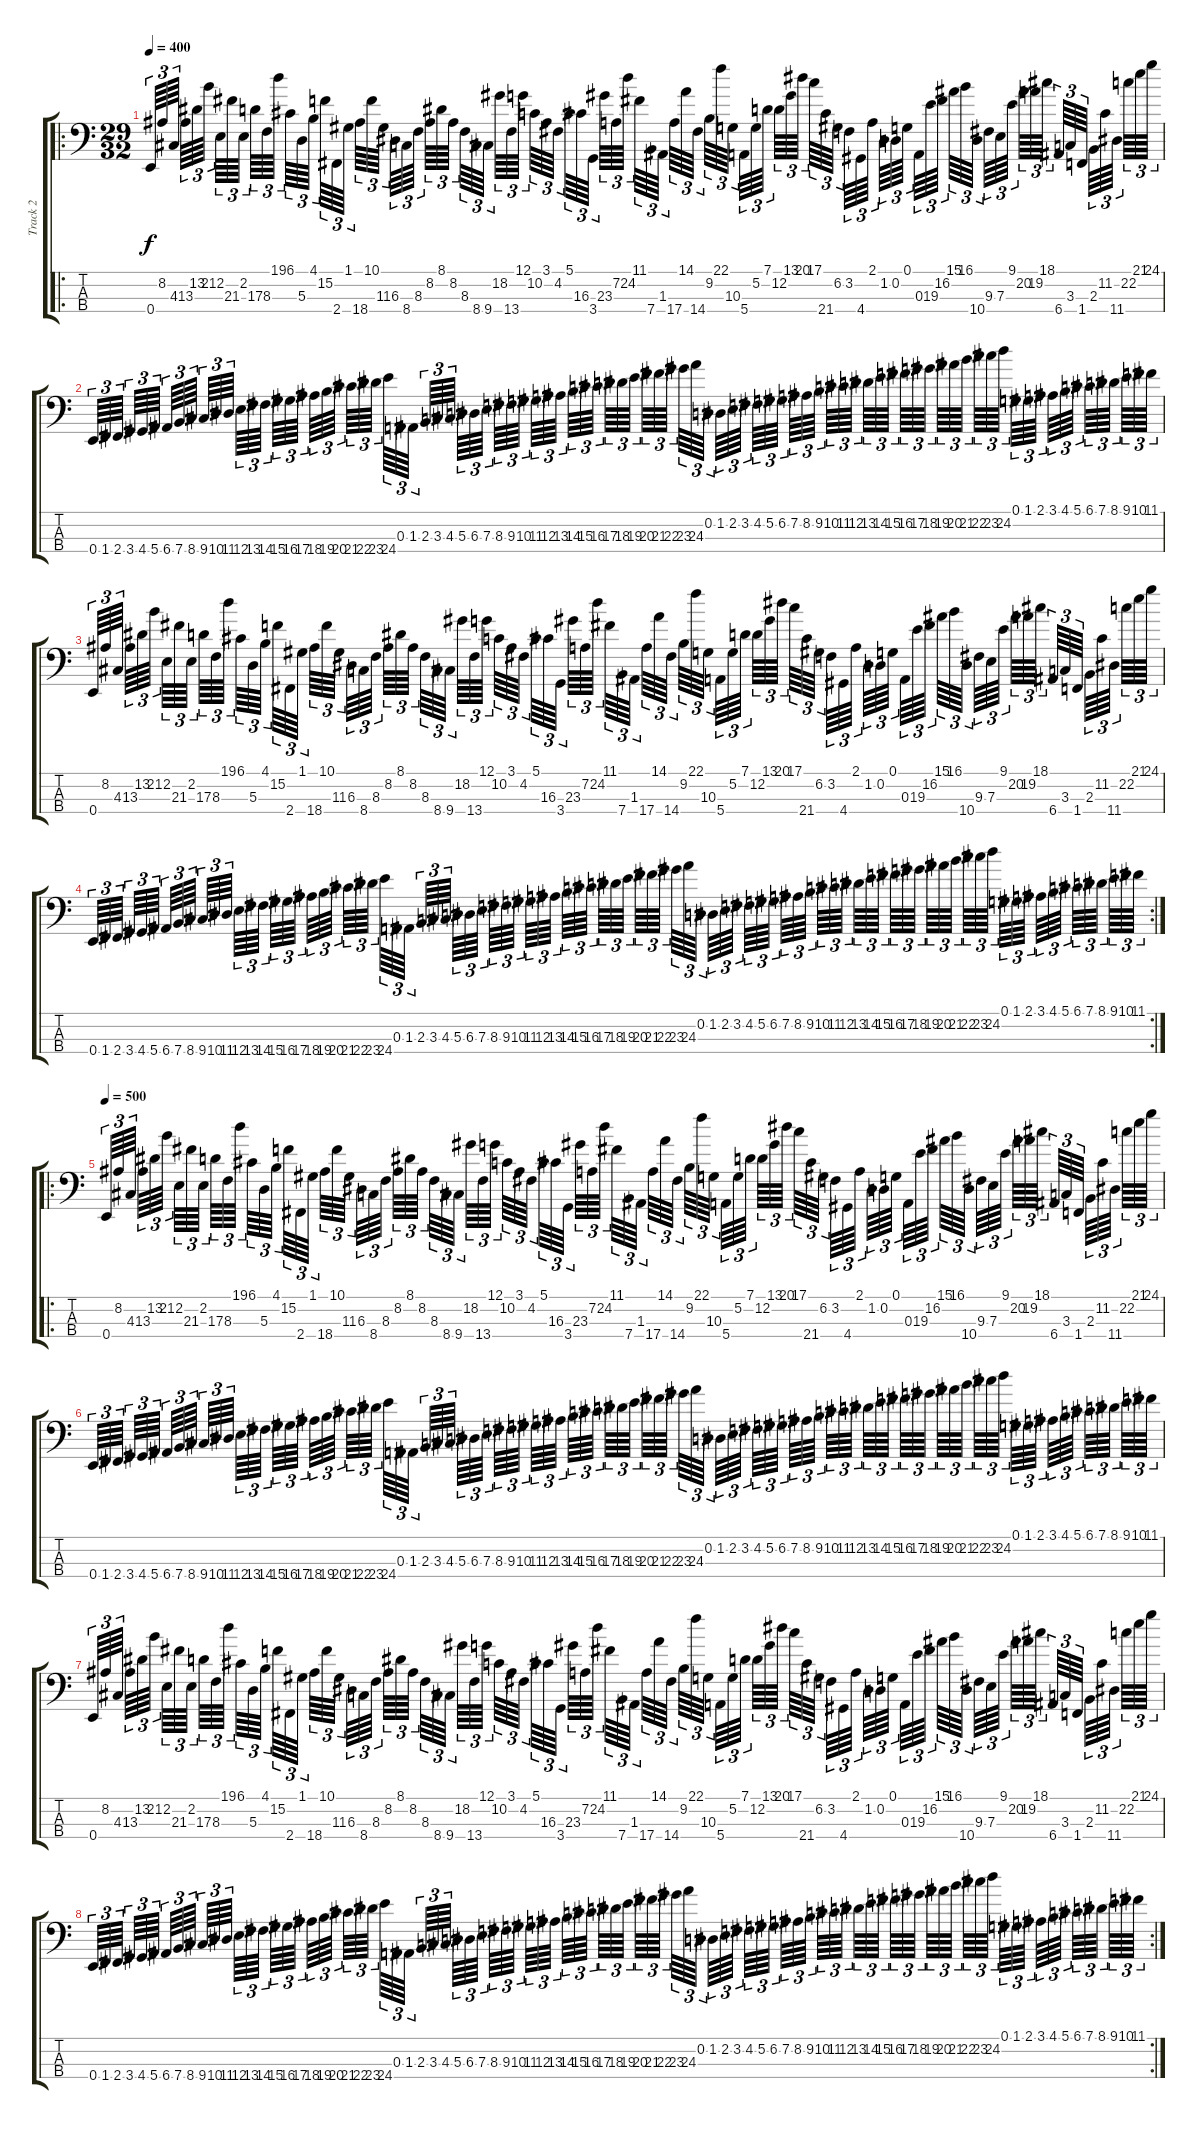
\track ("Track 2" "Track 2") {instrument electricbassfinger}
\staff {score tabs}
\tuning (G2 D2 A1 E1) {hide}
\ro
\ts (29 32)
\tempo 400
\clef f4
\ks c
0.4.64{tu (3 2) dy f} 8.2.64{tu (3 2)} 4.3.64{tu (3 2)} 13.3.64{tu (3 2)} 13.2.64{tu (3 2)} 21.2.64{tu (3 2)} 2.2.64{tu (3 2)} 21.3.64{tu (3 2)} 2.2.64{tu (3 2)} 17.3.64{tu (3 2)} 8.3.64{tu (3 2)} 19.1.64{tu (3 2)} 6.1.64{tu (3 2)} 5.3.64{tu (3 2)} 4.1.64{tu (3 2)} 15.2.64{tu (3 2)} 2.4.64{tu (3 2)} 1.1.64{tu (3 2)} 18.4.64{tu (3 2)} 10.1.64{tu (3 2)} 11.3.64{tu (3 2)} 6.3.64{tu (3 2)} 8.4.64{tu (3 2)} 8.3.64{tu (3 2)} 8.2.64{tu (3 2)} 8.1.64{tu (3 2)} 8.2.64{tu (3 2)} 8.3.64{tu (3 2)} 8.4.64{tu (3 2)} 9.4.64{tu (3 2)} 18.2.64{tu (3 2)} 13.4.64{tu (3 2)} 12.1.64{tu (3 2)} 10.2.64{tu (3 2)} 3.1.64{tu (3 2)} 4.2.64{tu (3 2)} 5.1.64{tu (3 2)} 16.3.64{tu (3 2)} 3.4.64{tu (3 2)} 23.3.64{tu (3 2)} 7.2.64{tu (3 2)} 24.2.64{tu (3 2)} 11.1.64{tu (3 2)} 7.4.64{tu (3 2)} 1.3.64{tu (3 2)} 17.4.64{tu (3 2)} 14.1.64{tu (3 2)} 14.4.64{tu (3 2)} 9.2.64{tu (3 2)} 22.1.64{tu (3 2)} 10.3.64{tu (3 2)} 5.4.64{tu (3 2)} 5.2.64{tu (3 2)} 7.1.64{tu (3 2)} 12.2.64{tu (3 2)} 13.1.64{tu (3 2)} 20.1.64{tu (3 2)} 17.1.64{tu (3 2)} 21.4.64{tu (3 2)} 6.2.64{tu (3 2)} 3.2.64{tu (3 2)} 4.4.64{tu (3 2)} 2.1.64{tu (3 2)} 1.2.64{tu (3 2)} 0.2.64{tu (3 2)} 0.1.64{tu (3 2)} 0.3.64{tu (3 2)} 19.3.64{tu (3 2)} 16.2.64{tu (3 2)} 15.1.64{tu (3 2)} 16.1.64{tu (3 2)} 10.4.64{tu (3 2)} 9.3.64{tu (3 2)} 7.3.64{tu (3 2)} 9.1.64{tu (3 2)} 20.2.64{tu (3 2)} 19.2.64{tu (3 2)} 18.1.64{tu (3 2)} 6.4.64{tu (3 2)} 3.3.64{tu (3 2)} 1.4.64{tu (3 2)} 2.3.64{tu (3 2)} 11.2.64{tu (3 2)} 11.4.64{tu (3 2)} 22.2.64{tu (3 2)} 21.1.64{tu (3 2)} 24.1.64{tu (3 2)} |
0.4.64{tu (3 2)} 1.4.64{tu (3 2)} 2.4.64{tu (3 2)} 3.4.64{tu (3 2)} 4.4.64{tu (3 2)} 5.4.64{tu (3 2)} 6.4.64{tu (3 2)} 7.4.64{tu (3 2)} 8.4.64{tu (3 2)} 9.4.64{tu (3 2)} 10.4.64{tu (3 2)} 11.4.64{tu (3 2)} 12.4.64{tu (3 2)} 13.4.64{tu (3 2)} 14.4.64{tu (3 2)} 15.4.64{tu (3 2)} 16.4.64{tu (3 2)} 17.4.64{tu (3 2)} 18.4.64{tu (3 2)} 19.4.64{tu (3 2)} 20.4.64{tu (3 2)} 21.4.64{tu (3 2)} 22.4.64{tu (3 2)} 23.4.64{tu (3 2)} 24.4.64{tu (3 2)} 0.3.64{tu (3 2)} 1.3.64{tu (3 2)} 2.3.64{tu (3 2)} 3.3.64{tu (3 2)} 4.3.64{tu (3 2)} 5.3.64{tu (3 2)} 6.3.64{tu (3 2)} 7.3.64{tu (3 2)} 8.3.64{tu (3 2)} 9.3.64{tu (3 2)} 10.3.64{tu (3 2)} 11.3.64{tu (3 2)} 12.3.64{tu (3 2)} 13.3.64{tu (3 2)} 14.3.64{tu (3 2)} 15.3.64{tu (3 2)} 16.3.64{tu (3 2)} 17.3.64{tu (3 2)} 18.3.64{tu (3 2)} 19.3.64{tu (3 2)} 20.3.64{tu (3 2)} 21.3.64{tu (3 2)} 22.3.64{tu (3 2)} 23.3.64{tu (3 2)} 24.3.64{tu (3 2)} 0.2.64{tu (3 2)} 1.2.64{tu (3 2)} 2.2.64{tu (3 2)} 3.2.64{tu (3 2)} 4.2.64{tu (3 2)} 5.2.64{tu (3 2)} 6.2.64{tu (3 2)} 7.2.64{tu (3 2)} 8.2.64{tu (3 2)} 9.2.64{tu (3 2)} 10.2.64{tu (3 2)} 11.2.64{tu (3 2)} 12.2.64{tu (3 2)} 13.2.64{tu (3 2)} 14.2.64{tu (3 2)} 15.2.64{tu (3 2)} 16.2.64{tu (3 2)} 17.2.64{tu (3 2)} 18.2.64{tu (3 2)} 19.2.64{tu (3 2)} 20.2.64{tu (3 2)} 21.2.64{tu (3 2)} 22.2.64{tu (3 2)} 23.2.64{tu (3 2)} 24.2.64{tu (3 2)} 0.1.64{tu (3 2)} 1.1.64{tu (3 2)} 2.1.64{tu (3 2)} 3.1.64{tu (3 2)} 4.1.64{tu (3 2)} 5.1.64{tu (3 2)} 6.1.64{tu (3 2)} 7.1.64{tu (3 2)} 8.1.64{tu (3 2)} 9.1.64{tu (3 2)} 10.1.64{tu (3 2)} 11.1.64{tu (3 2)} |
0.4.64{tu (3 2)} 8.2.64{tu (3 2)} 4.3.64{tu (3 2)} 13.3.64{tu (3 2)} 13.2.64{tu (3 2)} 21.2.64{tu (3 2)} 2.2.64{tu (3 2)} 21.3.64{tu (3 2)} 2.2.64{tu (3 2)} 17.3.64{tu (3 2)} 8.3.64{tu (3 2)} 19.1.64{tu (3 2)} 6.1.64{tu (3 2)} 5.3.64{tu (3 2)} 4.1.64{tu (3 2)} 15.2.64{tu (3 2)} 2.4.64{tu (3 2)} 1.1.64{tu (3 2)} 18.4.64{tu (3 2)} 10.1.64{tu (3 2)} 11.3.64{tu (3 2)} 6.3.64{tu (3 2)} 8.4.64{tu (3 2)} 8.3.64{tu (3 2)} 8.2.64{tu (3 2)} 8.1.64{tu (3 2)} 8.2.64{tu (3 2)} 8.3.64{tu (3 2)} 8.4.64{tu (3 2)} 9.4.64{tu (3 2)} 18.2.64{tu (3 2)} 13.4.64{tu (3 2)} 12.1.64{tu (3 2)} 10.2.64{tu (3 2)} 3.1.64{tu (3 2)} 4.2.64{tu (3 2)} 5.1.64{tu (3 2)} 16.3.64{tu (3 2)} 3.4.64{tu (3 2)} 23.3.64{tu (3 2)} 7.2.64{tu (3 2)} 24.2.64{tu (3 2)} 11.1.64{tu (3 2)} 7.4.64{tu (3 2)} 1.3.64{tu (3 2)} 17.4.64{tu (3 2)} 14.1.64{tu (3 2)} 14.4.64{tu (3 2)} 9.2.64{tu (3 2)} 22.1.64{tu (3 2)} 10.3.64{tu (3 2)} 5.4.64{tu (3 2)} 5.2.64{tu (3 2)} 7.1.64{tu (3 2)} 12.2.64{tu (3 2)} 13.1.64{tu (3 2)} 20.1.64{tu (3 2)} 17.1.64{tu (3 2)} 21.4.64{tu (3 2)} 6.2.64{tu (3 2)} 3.2.64{tu (3 2)} 4.4.64{tu (3 2)} 2.1.64{tu (3 2)} 1.2.64{tu (3 2)} 0.2.64{tu (3 2)} 0.1.64{tu (3 2)} 0.3.64{tu (3 2)} 19.3.64{tu (3 2)} 16.2.64{tu (3 2)} 15.1.64{tu (3 2)} 16.1.64{tu (3 2)} 10.4.64{tu (3 2)} 9.3.64{tu (3 2)} 7.3.64{tu (3 2)} 9.1.64{tu (3 2)} 20.2.64{tu (3 2)} 19.2.64{tu (3 2)} 18.1.64{tu (3 2)} 6.4.64{tu (3 2)} 3.3.64{tu (3 2)} 1.4.64{tu (3 2)} 2.3.64{tu (3 2)} 11.2.64{tu (3 2)} 11.4.64{tu (3 2)} 22.2.64{tu (3 2)} 21.1.64{tu (3 2)} 24.1.64{tu (3 2)} |
\rc 2
0.4.64{tu (3 2)} 1.4.64{tu (3 2)} 2.4.64{tu (3 2)} 3.4.64{tu (3 2)} 4.4.64{tu (3 2)} 5.4.64{tu (3 2)} 6.4.64{tu (3 2)} 7.4.64{tu (3 2)} 8.4.64{tu (3 2)} 9.4.64{tu (3 2)} 10.4.64{tu (3 2)} 11.4.64{tu (3 2)} 12.4.64{tu (3 2)} 13.4.64{tu (3 2)} 14.4.64{tu (3 2)} 15.4.64{tu (3 2)} 16.4.64{tu (3 2)} 17.4.64{tu (3 2)} 18.4.64{tu (3 2)} 19.4.64{tu (3 2)} 20.4.64{tu (3 2)} 21.4.64{tu (3 2)} 22.4.64{tu (3 2)} 23.4.64{tu (3 2)} 24.4.64{tu (3 2)} 0.3.64{tu (3 2)} 1.3.64{tu (3 2)} 2.3.64{tu (3 2)} 3.3.64{tu (3 2)} 4.3.64{tu (3 2)} 5.3.64{tu (3 2)} 6.3.64{tu (3 2)} 7.3.64{tu (3 2)} 8.3.64{tu (3 2)} 9.3.64{tu (3 2)} 10.3.64{tu (3 2)} 11.3.64{tu (3 2)} 12.3.64{tu (3 2)} 13.3.64{tu (3 2)} 14.3.64{tu (3 2)} 15.3.64{tu (3 2)} 16.3.64{tu (3 2)} 17.3.64{tu (3 2)} 18.3.64{tu (3 2)} 19.3.64{tu (3 2)} 20.3.64{tu (3 2)} 21.3.64{tu (3 2)} 22.3.64{tu (3 2)} 23.3.64{tu (3 2)} 24.3.64{tu (3 2)} 0.2.64{tu (3 2)} 1.2.64{tu (3 2)} 2.2.64{tu (3 2)} 3.2.64{tu (3 2)} 4.2.64{tu (3 2)} 5.2.64{tu (3 2)} 6.2.64{tu (3 2)} 7.2.64{tu (3 2)} 8.2.64{tu (3 2)} 9.2.64{tu (3 2)} 10.2.64{tu (3 2)} 11.2.64{tu (3 2)} 12.2.64{tu (3 2)} 13.2.64{tu (3 2)} 14.2.64{tu (3 2)} 15.2.64{tu (3 2)} 16.2.64{tu (3 2)} 17.2.64{tu (3 2)} 18.2.64{tu (3 2)} 19.2.64{tu (3 2)} 20.2.64{tu (3 2)} 21.2.64{tu (3 2)} 22.2.64{tu (3 2)} 23.2.64{tu (3 2)} 24.2.64{tu (3 2)} 0.1.64{tu (3 2)} 1.1.64{tu (3 2)} 2.1.64{tu (3 2)} 3.1.64{tu (3 2)} 4.1.64{tu (3 2)} 5.1.64{tu (3 2)} 6.1.64{tu (3 2)} 7.1.64{tu (3 2)} 8.1.64{tu (3 2)} 9.1.64{tu (3 2)} 10.1.64{tu (3 2)} 11.1.64{tu (3 2)} |
\ro
\tempo 500
0.4.64{tu (3 2)} 8.2.64{tu (3 2)} 4.3.64{tu (3 2)} 13.3.64{tu (3 2)} 13.2.64{tu (3 2)} 21.2.64{tu (3 2)} 2.2.64{tu (3 2)} 21.3.64{tu (3 2)} 2.2.64{tu (3 2)} 17.3.64{tu (3 2)} 8.3.64{tu (3 2)} 19.1.64{tu (3 2)} 6.1.64{tu (3 2)} 5.3.64{tu (3 2)} 4.1.64{tu (3 2)} 15.2.64{tu (3 2)} 2.4.64{tu (3 2)} 1.1.64{tu (3 2)} 18.4.64{tu (3 2)} 10.1.64{tu (3 2)} 11.3.64{tu (3 2)} 6.3.64{tu (3 2)} 8.4.64{tu (3 2)} 8.3.64{tu (3 2)} 8.2.64{tu (3 2)} 8.1.64{tu (3 2)} 8.2.64{tu (3 2)} 8.3.64{tu (3 2)} 8.4.64{tu (3 2)} 9.4.64{tu (3 2)} 18.2.64{tu (3 2)} 13.4.64{tu (3 2)} 12.1.64{tu (3 2)} 10.2.64{tu (3 2)} 3.1.64{tu (3 2)} 4.2.64{tu (3 2)} 5.1.64{tu (3 2)} 16.3.64{tu (3 2)} 3.4.64{tu (3 2)} 23.3.64{tu (3 2)} 7.2.64{tu (3 2)} 24.2.64{tu (3 2)} 11.1.64{tu (3 2)} 7.4.64{tu (3 2)} 1.3.64{tu (3 2)} 17.4.64{tu (3 2)} 14.1.64{tu (3 2)} 14.4.64{tu (3 2)} 9.2.64{tu (3 2)} 22.1.64{tu (3 2)} 10.3.64{tu (3 2)} 5.4.64{tu (3 2)} 5.2.64{tu (3 2)} 7.1.64{tu (3 2)} 12.2.64{tu (3 2)} 13.1.64{tu (3 2)} 20.1.64{tu (3 2)} 17.1.64{tu (3 2)} 21.4.64{tu (3 2)} 6.2.64{tu (3 2)} 3.2.64{tu (3 2)} 4.4.64{tu (3 2)} 2.1.64{tu (3 2)} 1.2.64{tu (3 2)} 0.2.64{tu (3 2)} 0.1.64{tu (3 2)} 0.3.64{tu (3 2)} 19.3.64{tu (3 2)} 16.2.64{tu (3 2)} 15.1.64{tu (3 2)} 16.1.64{tu (3 2)} 10.4.64{tu (3 2)} 9.3.64{tu (3 2)} 7.3.64{tu (3 2)} 9.1.64{tu (3 2)} 20.2.64{tu (3 2)} 19.2.64{tu (3 2)} 18.1.64{tu (3 2)} 6.4.64{tu (3 2)} 3.3.64{tu (3 2)} 1.4.64{tu (3 2)} 2.3.64{tu (3 2)} 11.2.64{tu (3 2)} 11.4.64{tu (3 2)} 22.2.64{tu (3 2)} 21.1.64{tu (3 2)} 24.1.64{tu (3 2)} |
0.4.64{tu (3 2)} 1.4.64{tu (3 2)} 2.4.64{tu (3 2)} 3.4.64{tu (3 2)} 4.4.64{tu (3 2)} 5.4.64{tu (3 2)} 6.4.64{tu (3 2)} 7.4.64{tu (3 2)} 8.4.64{tu (3 2)} 9.4.64{tu (3 2)} 10.4.64{tu (3 2)} 11.4.64{tu (3 2)} 12.4.64{tu (3 2)} 13.4.64{tu (3 2)} 14.4.64{tu (3 2)} 15.4.64{tu (3 2)} 16.4.64{tu (3 2)} 17.4.64{tu (3 2)} 18.4.64{tu (3 2)} 19.4.64{tu (3 2)} 20.4.64{tu (3 2)} 21.4.64{tu (3 2)} 22.4.64{tu (3 2)} 23.4.64{tu (3 2)} 24.4.64{tu (3 2)} 0.3.64{tu (3 2)} 1.3.64{tu (3 2)} 2.3.64{tu (3 2)} 3.3.64{tu (3 2)} 4.3.64{tu (3 2)} 5.3.64{tu (3 2)} 6.3.64{tu (3 2)} 7.3.64{tu (3 2)} 8.3.64{tu (3 2)} 9.3.64{tu (3 2)} 10.3.64{tu (3 2)} 11.3.64{tu (3 2)} 12.3.64{tu (3 2)} 13.3.64{tu (3 2)} 14.3.64{tu (3 2)} 15.3.64{tu (3 2)} 16.3.64{tu (3 2)} 17.3.64{tu (3 2)} 18.3.64{tu (3 2)} 19.3.64{tu (3 2)} 20.3.64{tu (3 2)} 21.3.64{tu (3 2)} 22.3.64{tu (3 2)} 23.3.64{tu (3 2)} 24.3.64{tu (3 2)} 0.2.64{tu (3 2)} 1.2.64{tu (3 2)} 2.2.64{tu (3 2)} 3.2.64{tu (3 2)} 4.2.64{tu (3 2)} 5.2.64{tu (3 2)} 6.2.64{tu (3 2)} 7.2.64{tu (3 2)} 8.2.64{tu (3 2)} 9.2.64{tu (3 2)} 10.2.64{tu (3 2)} 11.2.64{tu (3 2)} 12.2.64{tu (3 2)} 13.2.64{tu (3 2)} 14.2.64{tu (3 2)} 15.2.64{tu (3 2)} 16.2.64{tu (3 2)} 17.2.64{tu (3 2)} 18.2.64{tu (3 2)} 19.2.64{tu (3 2)} 20.2.64{tu (3 2)} 21.2.64{tu (3 2)} 22.2.64{tu (3 2)} 23.2.64{tu (3 2)} 24.2.64{tu (3 2)} 0.1.64{tu (3 2)} 1.1.64{tu (3 2)} 2.1.64{tu (3 2)} 3.1.64{tu (3 2)} 4.1.64{tu (3 2)} 5.1.64{tu (3 2)} 6.1.64{tu (3 2)} 7.1.64{tu (3 2)} 8.1.64{tu (3 2)} 9.1.64{tu (3 2)} 10.1.64{tu (3 2)} 11.1.64{tu (3 2)} |
0.4.64{tu (3 2)} 8.2.64{tu (3 2)} 4.3.64{tu (3 2)} 13.3.64{tu (3 2)} 13.2.64{tu (3 2)} 21.2.64{tu (3 2)} 2.2.64{tu (3 2)} 21.3.64{tu (3 2)} 2.2.64{tu (3 2)} 17.3.64{tu (3 2)} 8.3.64{tu (3 2)} 19.1.64{tu (3 2)} 6.1.64{tu (3 2)} 5.3.64{tu (3 2)} 4.1.64{tu (3 2)} 15.2.64{tu (3 2)} 2.4.64{tu (3 2)} 1.1.64{tu (3 2)} 18.4.64{tu (3 2)} 10.1.64{tu (3 2)} 11.3.64{tu (3 2)} 6.3.64{tu (3 2)} 8.4.64{tu (3 2)} 8.3.64{tu (3 2)} 8.2.64{tu (3 2)} 8.1.64{tu (3 2)} 8.2.64{tu (3 2)} 8.3.64{tu (3 2)} 8.4.64{tu (3 2)} 9.4.64{tu (3 2)} 18.2.64{tu (3 2)} 13.4.64{tu (3 2)} 12.1.64{tu (3 2)} 10.2.64{tu (3 2)} 3.1.64{tu (3 2)} 4.2.64{tu (3 2)} 5.1.64{tu (3 2)} 16.3.64{tu (3 2)} 3.4.64{tu (3 2)} 23.3.64{tu (3 2)} 7.2.64{tu (3 2)} 24.2.64{tu (3 2)} 11.1.64{tu (3 2)} 7.4.64{tu (3 2)} 1.3.64{tu (3 2)} 17.4.64{tu (3 2)} 14.1.64{tu (3 2)} 14.4.64{tu (3 2)} 9.2.64{tu (3 2)} 22.1.64{tu (3 2)} 10.3.64{tu (3 2)} 5.4.64{tu (3 2)} 5.2.64{tu (3 2)} 7.1.64{tu (3 2)} 12.2.64{tu (3 2)} 13.1.64{tu (3 2)} 20.1.64{tu (3 2)} 17.1.64{tu (3 2)} 21.4.64{tu (3 2)} 6.2.64{tu (3 2)} 3.2.64{tu (3 2)} 4.4.64{tu (3 2)} 2.1.64{tu (3 2)} 1.2.64{tu (3 2)} 0.2.64{tu (3 2)} 0.1.64{tu (3 2)} 0.3.64{tu (3 2)} 19.3.64{tu (3 2)} 16.2.64{tu (3 2)} 15.1.64{tu (3 2)} 16.1.64{tu (3 2)} 10.4.64{tu (3 2)} 9.3.64{tu (3 2)} 7.3.64{tu (3 2)} 9.1.64{tu (3 2)} 20.2.64{tu (3 2)} 19.2.64{tu (3 2)} 18.1.64{tu (3 2)} 6.4.64{tu (3 2)} 3.3.64{tu (3 2)} 1.4.64{tu (3 2)} 2.3.64{tu (3 2)} 11.2.64{tu (3 2)} 11.4.64{tu (3 2)} 22.2.64{tu (3 2)} 21.1.64{tu (3 2)} 24.1.64{tu (3 2)} |
\rc 2
0.4.64{tu (3 2)} 1.4.64{tu (3 2)} 2.4.64{tu (3 2)} 3.4.64{tu (3 2)} 4.4.64{tu (3 2)} 5.4.64{tu (3 2)} 6.4.64{tu (3 2)} 7.4.64{tu (3 2)} 8.4.64{tu (3 2)} 9.4.64{tu (3 2)} 10.4.64{tu (3 2)} 11.4.64{tu (3 2)} 12.4.64{tu (3 2)} 13.4.64{tu (3 2)} 14.4.64{tu (3 2)} 15.4.64{tu (3 2)} 16.4.64{tu (3 2)} 17.4.64{tu (3 2)} 18.4.64{tu (3 2)} 19.4.64{tu (3 2)} 20.4.64{tu (3 2)} 21.4.64{tu (3 2)} 22.4.64{tu (3 2)} 23.4.64{tu (3 2)} 24.4.64{tu (3 2)} 0.3.64{tu (3 2)} 1.3.64{tu (3 2)} 2.3.64{tu (3 2)} 3.3.64{tu (3 2)} 4.3.64{tu (3 2)} 5.3.64{tu (3 2)} 6.3.64{tu (3 2)} 7.3.64{tu (3 2)} 8.3.64{tu (3 2)} 9.3.64{tu (3 2)} 10.3.64{tu (3 2)} 11.3.64{tu (3 2)} 12.3.64{tu (3 2)} 13.3.64{tu (3 2)} 14.3.64{tu (3 2)} 15.3.64{tu (3 2)} 16.3.64{tu (3 2)} 17.3.64{tu (3 2)} 18.3.64{tu (3 2)} 19.3.64{tu (3 2)} 20.3.64{tu (3 2)} 21.3.64{tu (3 2)} 22.3.64{tu (3 2)} 23.3.64{tu (3 2)} 24.3.64{tu (3 2)} 0.2.64{tu (3 2)} 1.2.64{tu (3 2)} 2.2.64{tu (3 2)} 3.2.64{tu (3 2)} 4.2.64{tu (3 2)} 5.2.64{tu (3 2)} 6.2.64{tu (3 2)} 7.2.64{tu (3 2)} 8.2.64{tu (3 2)} 9.2.64{tu (3 2)} 10.2.64{tu (3 2)} 11.2.64{tu (3 2)} 12.2.64{tu (3 2)} 13.2.64{tu (3 2)} 14.2.64{tu (3 2)} 15.2.64{tu (3 2)} 16.2.64{tu (3 2)} 17.2.64{tu (3 2)} 18.2.64{tu (3 2)} 19.2.64{tu (3 2)} 20.2.64{tu (3 2)} 21.2.64{tu (3 2)} 22.2.64{tu (3 2)} 23.2.64{tu (3 2)} 24.2.64{tu (3 2)} 0.1.64{tu (3 2)} 1.1.64{tu (3 2)} 2.1.64{tu (3 2)} 3.1.64{tu (3 2)} 4.1.64{tu (3 2)} 5.1.64{tu (3 2)} 6.1.64{tu (3 2)} 7.1.64{tu (3 2)} 8.1.64{tu (3 2)} 9.1.64{tu (3 2)} 10.1.64{tu (3 2)} 11.1.64{tu (3 2)}
